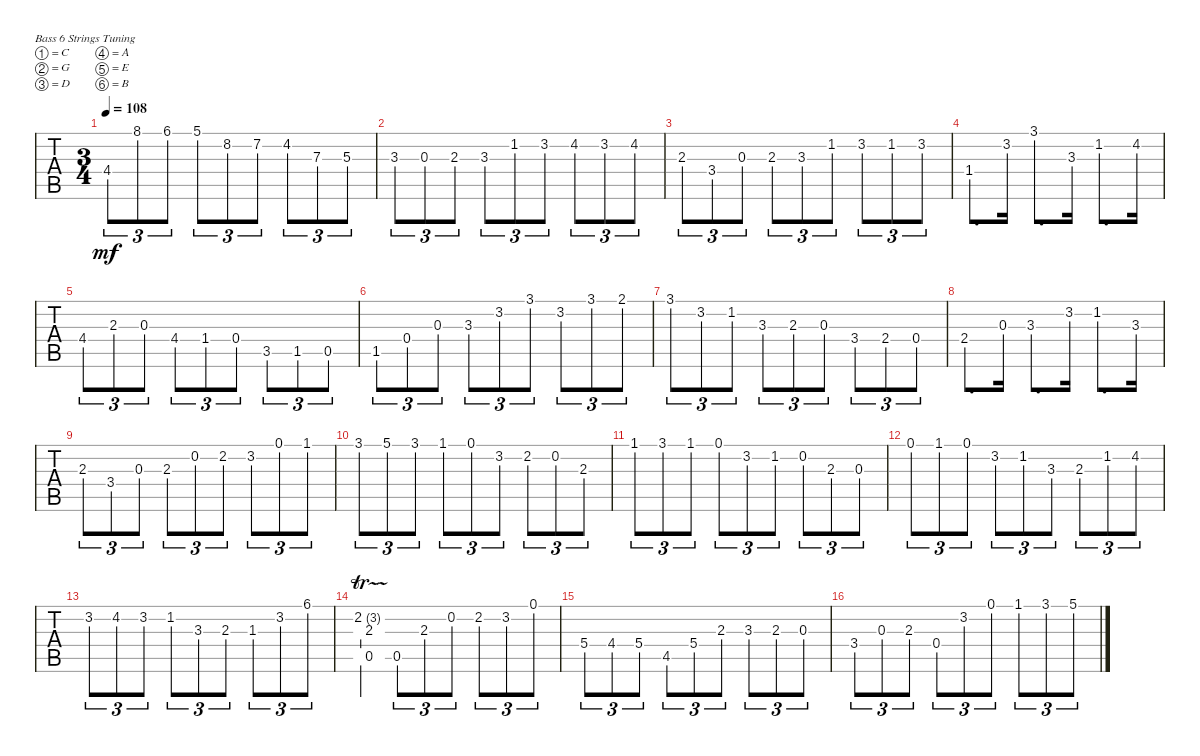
\bracketExtendMode groupsimilarinstruments
\singleTrackTrackNamePolicy hidden
\multiTrackTrackNamePolicy hidden
\firstSystemTrackNameOrientation horizontal
\otherSystemsTrackNameOrientation horizontal
\track ("Untitled" "E-Bass") {instrument acousticgrandpiano}
\staff {tabs}
\tuning (C3 G2 D2 A1 E1 B0)
\displaytranspose 12
\ts (3 4)
\tempo 108
\clef f4
\ks dminor
4.4.8{tu (3 2) dy mf} 8.1.8{tu (3 2)} 6.1.8{tu (3 2)} 5.1.8{tu (3 2)} 8.2.8{tu (3 2)} 7.2.8{tu (3 2)} 4.2.8{tu (3 2)} 7.3.8{tu (3 2)} 5.3.8{tu (3 2)} |
3.3.8{tu (3 2)} 0.3.8{tu (3 2)} 2.3.8{tu (3 2)} 3.3.8{tu (3 2)} 1.2.8{tu (3 2)} 3.2.8{tu (3 2)} 4.2.8{tu (3 2)} 3.2.8{tu (3 2)} 4.2.8{tu (3 2)} |
2.3.8{tu (3 2)} 3.4.8{tu (3 2)} 0.3.8{tu (3 2)} 2.3.8{tu (3 2)} 3.3.8{tu (3 2)} 1.2.8{tu (3 2)} 3.2.8{tu (3 2)} 1.2.8{tu (3 2)} 3.2.8{tu (3 2)} |
1.4.8{d} 3.2.16 3.1.8{d} 3.3.16 1.2.8{d} 4.2.16 |
4.4.8{tu (3 2)} 2.3.8{tu (3 2)} 0.3.8{tu (3 2)} 4.4.8{tu (3 2)} 1.4.8{tu (3 2)} 0.4.8{tu (3 2)} 3.5.8{tu (3 2)} 1.5.8{tu (3 2)} 0.5.8{tu (3 2)} |
1.5.8{tu (3 2)} 0.4.8{tu (3 2)} 0.3.8{tu (3 2)} 3.3.8{tu (3 2)} 3.2.8{tu (3 2)} 3.1.8{tu (3 2)} 3.2.8{tu (3 2)} 3.1.8{tu (3 2)} 2.1.8{tu (3 2)} |
3.1.8{tu (3 2)} 3.2.8{tu (3 2)} 1.2.8{tu (3 2)} 3.3.8{tu (3 2)} 2.3.8{tu (3 2)} 0.3.8{tu (3 2)} 3.4.8{tu (3 2)} 2.4.8{tu (3 2)} 0.4.8{tu (3 2)} |
2.4.8{d} 0.3.16 3.3.8{d} 3.2.16 1.2.8{d} 3.3.16 |
2.3.8{tu (3 2)} 3.4.8{tu (3 2)} 0.3.8{tu (3 2)} 2.3.8{tu (3 2)} 0.2.8{tu (3 2)} 2.2.8{tu (3 2)} 3.2.8{tu (3 2)} 0.1.8{tu (3 2)} 1.1.8{tu (3 2)} |
3.1.8{tu (3 2)} 5.1.8{tu (3 2)} 3.1.8{tu (3 2)} 1.1.8{tu (3 2)} 0.1.8{tu (3 2)} 3.2.8{tu (3 2)} 2.2.8{tu (3 2)} 0.2.8{tu (3 2)} 2.3.8{tu (3 2)} |
1.1.8{tu (3 2)} 3.1.8{tu (3 2)} 1.1.8{tu (3 2)} 0.1.8{tu (3 2)} 3.2.8{tu (3 2)} 1.2.8{tu (3 2)} 0.2.8{tu (3 2)} 2.3.8{tu (3 2)} 0.3.8{tu (3 2)} |
0.1.8{tu (3 2)} 1.1.8{tu (3 2)} 0.1.8{tu (3 2)} 3.2.8{tu (3 2)} 1.2.8{tu (3 2)} 3.3.8{tu (3 2)} 2.3.8{tu (3 2)} 1.2.8{tu (3 2)} 4.2.8{tu (3 2)} |
3.2.8{tu (3 2)} 4.2.8{tu (3 2)} 3.2.8{tu (3 2)} 1.2.8{tu (3 2)} 3.3.8{tu (3 2)} 2.3.8{tu (3 2)} 1.3.8{tu (3 2)} 3.2.8{tu (3 2)} 6.1.8{tu (3 2)} |
(2.3 2.2{tr (3 16)} 0.5).4 0.5.8{tu (3 2)} 2.3.8{tu (3 2)} 0.2.8{tu (3 2)} 2.2.8{tu (3 2)} 3.2.8{tu (3 2)} 0.1.8{tu (3 2)} |
5.4.8{tu (3 2)} 4.4.8{tu (3 2)} 5.4.8{tu (3 2)} 4.5.8{tu (3 2)} 5.4.8{tu (3 2)} 2.3.8{tu (3 2)} 3.3.8{tu (3 2)} 2.3.8{tu (3 2)} 0.3.8{tu (3 2)} |
3.4.8{tu (3 2)} 0.3.8{tu (3 2)} 2.3.8{tu (3 2)} 0.4.8{tu (3 2)} 3.2.8{tu (3 2)} 0.1.8{tu (3 2)} 1.1.8{tu (3 2)} 3.1.8{tu (3 2)} 5.1.8{tu (3 2)}
